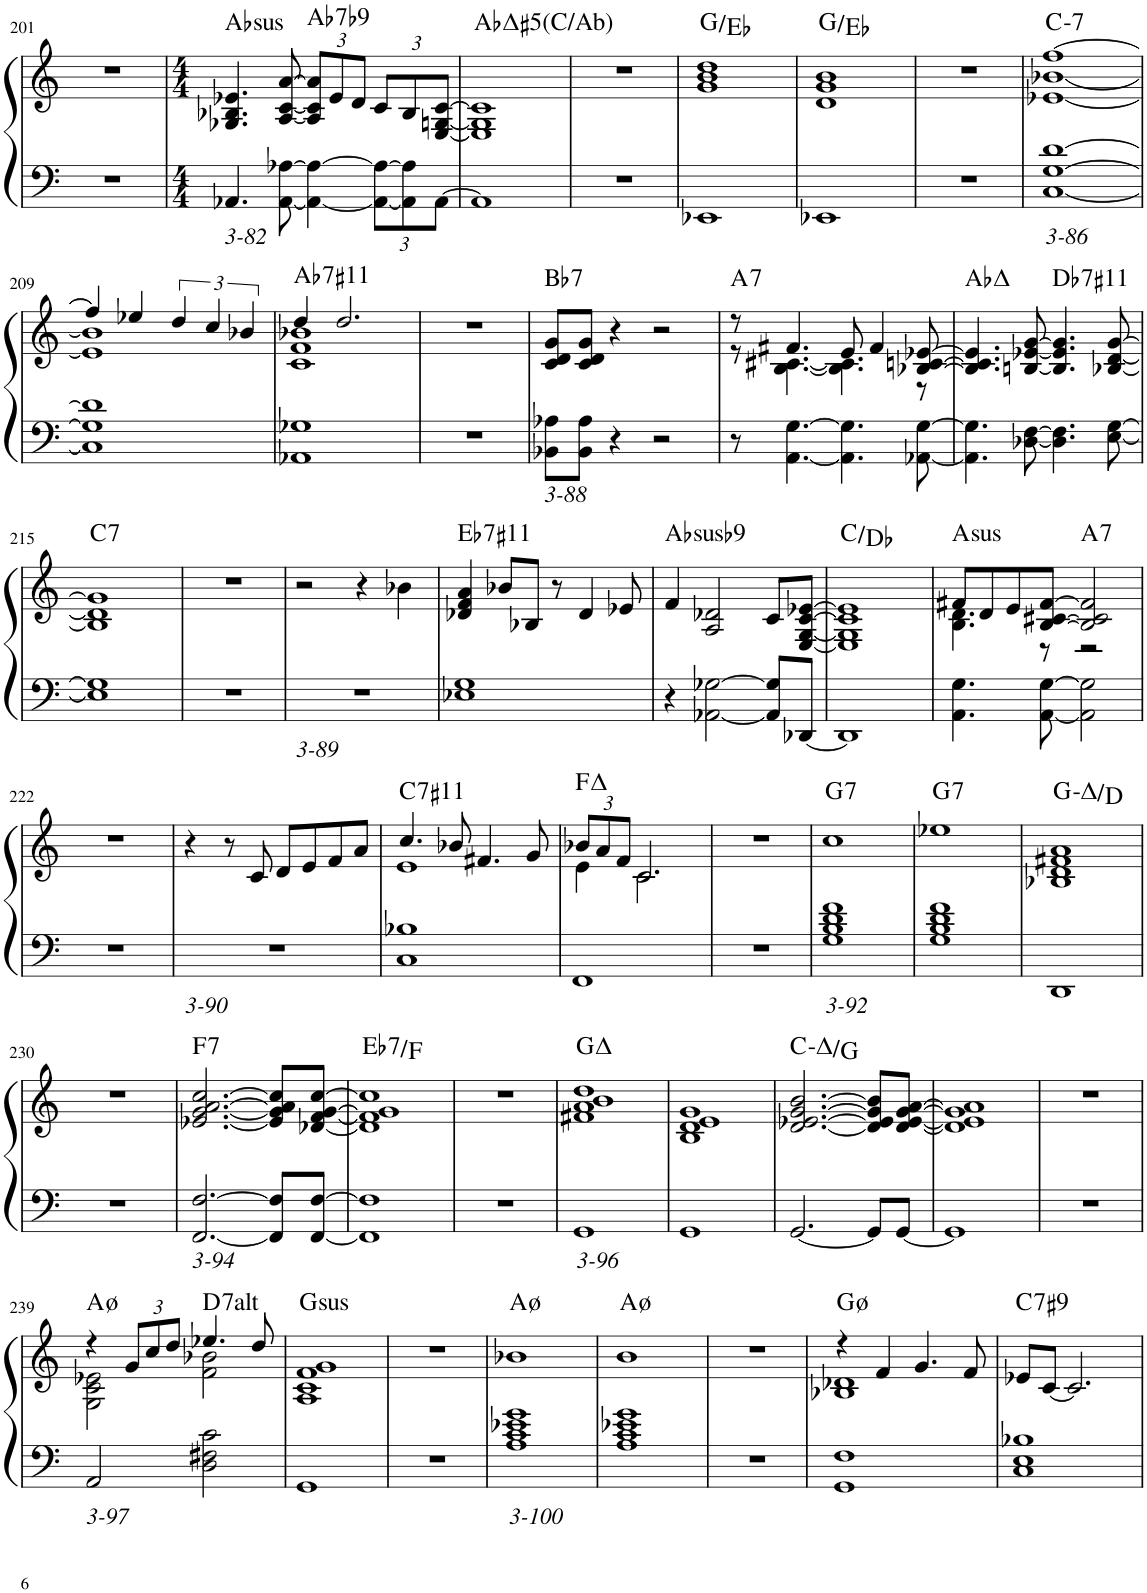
**kern	**kern	**harte
*part1	*part1	*part1
*staff2	*staff1	*
*I"Piano	*	*
*I'Pno.	*	*
!!LO:PB:g=z
*clefF4	*clefG2	*
*k[]	*k[]	*
*M3/4	*M3/4	*
=201	=201	=201
2.r	2.r	.
=202	=202	=202
*M4/4	*M4/4	*
!LO:TX:b:i:t=3-82	!	!LO:H:kt=sus
4.AA-X/	4.G-X/ 4.B-X/ 4.e-X/	Ab:sus4
[8AA-\ [8A-X\	[8A/ [8c/ [8a/	.
*	*Xbrackettup	*
!	!	!LO:H:kt=7
4AA-\_ 4A-\_	12A/] 12c/] 12a/]L	Ab:7(b9)
.	12e-/	.
.	12d/J	.
*Xbrackettup	*	*
12AA-\_ 12A-\_L	12c/L	.
12AA-\] 12A-\]	12B-/	.
[12AA-\J	[12E/ [12Gn/ [12c/J	.
=203	=203	=203
1AA-]	1E] 1G] 1c]	Ab:(3,#5)
=204	=204	=204
1r	1r	.
=205	=205	=205
1EE-X	1g 1b 1dd	G:maj/b6
=206	=206	=206
1EE-X	1d 1g 1b	G:maj/b6
=207	=207	=207
1r	1r	.
=208	=208	=208
*	*^	*
!LO:TX:b:i:t=3-86	!	!	!LO:H:kt=7
[1C [1G [1d	[1ff	[1e-X [1b-X	C:min7
!!LO:LB:g=z	!!
=209	=209	=209	=209
1C] 1G] 1d]	4ff/]	1e-] 1b-]	.
.	4ee-X/	.	.
*	*brackettup	*	*
.	6dd/	.	.
.	6cc/	.	.
.	6b-X/	.	.
=210	=210	=210	=210
!	!	!	!LO:H:kt=7
1AA-X 1G-X	4dd/	1c 1f 1b-X	Ab:7(#11)
.	2.dd/	.	.
*	*v	*v	*
=211	=211	=211
1r	1r	.
=212	=212	=212
!LO:TX:b:i:t=3-88	!	!LO:H:kt=7
8BB-X\ 8A-X\L	8c/ 8d/ 8g/L	Bb:7
8BB-\ 8A-\J	8c/ 8d/ 8g/J	.
4r	4r	.
2r	2r	.
=213	=213	=213
*	*^	*
!	!	!	!LO:H:kt=7
8r	8r	8r	A:7
[4.AA\ [4.G\	4.f#X/	[4.B\ [4.c#X\	.
4.AA\] 4.G\]	8e/	4.B\] 4.c#\]	.
.	4f#/	.	.
[8AA-X\ [8G\	[8B-X/ [8cn/ [8e-X/	8r	.
*	*v	*v	*
=214	=214	=214
4.AA-\] 4.G\]	4.B-/] 4.c/] 4.e-/]	Ab:maj
[8D-X\ [8F\	[8Bn/ [8e-X/ [8g/	.
!	!	!LO:H:kt=7
4.D-\] 4.F\]	4.B/] 4.e-/] 4.g/]	Db:7(#11)
[8E\ [8G\	[8B-X/ [8d/ [8g/	.
!!LO:LB:g=z
=215	=215	=215
!	!	!LO:H:kt=7
1E] 1G]	1B-] 1d] 1g]	C:7
=216	=216	=216
1r	1r	.
=217	=217	=217
!LO:TX:b:i:t=3-89	!	!
1r	2r	.
.	4r	.
.	4b-X\	.
=218	=218	=218
!	!	!LO:H:kt=7
1E-X 1G	4d-X/ 4f/ 4a/	Eb:7(#11)
.	8b-X/L	.
.	8B-X/J	.
.	8r	.
.	4d-/	.
.	8e-X/	.
=219	=219	=219
!	!	!LO:H:kt=b9
4r	4f/	Ab:maj
[2AA-X\ [2G-X\	2A/ 2d-X/	.
8AA-/] 8G-/]L	8c/L	.
[8DD-X/J	[8E/ [8G/ [8c/ [8e-X/J	.
=220	=220	=220
1DD-]	1E] 1G] 1c] 1e-]	C:maj/b2
=221	=221	=221
*	*^	*
!	!	!	!LO:H:kt=sus
4.AA\ 4.G\	8f#X/L	4.B\ 4.d\	A:sus4
.	8d/	.	.
.	8e/	.	.
[8AA\ [8G\	[8B/ [8c#X/ [8f#/J	8r	.
!	!	!	!LO:H:kt=7
2AA\] 2G\]	2B/] 2c#/] 2f#/]	2r	A:7
*	*v	*v	*
!!LO:LB:g=z
=222	=222	=222
1r	1r	.
=223	=223	=223
!LO:TX:b:i:t=3-90	!	!
1r	4r	.
.	8r	.
.	8c/	.
.	8d/L	.
.	8e/	.
.	8f/	.
.	8a/J	.
=224	=224	=224
*	*^	*
!	!	!	!LO:H:kt=7
1C 1B-X	4.cc/	1e	C:7(#11)
.	8b-X/	.	.
.	4.f#X/	.	.
.	8g/	.	.
=225	=225	=225	=225
*	*Xbrackettup	*	*
1FF	12b-X/L	4e\	F:maj
.	12a/	.	.
.	12f/J	.	.
.	2.c/	2.c\	.
*	*v	*v	*
=226	=226	=226
1r	1r	.
=227	=227	=227
!LO:TX:b:i:t=3-92	!	!LO:H:kt=7
1G 1B 1d 1f	1cc	G:7
=228	=228	=228
!	!	!LO:H:kt=7
1G 1B 1d 1f	1ee-X	G:7
=229	=229	=229
!	!	!LO:H:kt=t7
1DD	1B-X 1d 1f#X 1a	G:minmaj7/5
!!LO:LB:g=z
=230	=230	=230
1r	1r	.
=231	=231	=231
!LO:TX:b:i:t=3-94	!	!LO:H:kt=7
[2.FF/ [2.F/	[2.e-X/ [2.g/ [2.a/ [2.cc/	F:7
8FF/] 8F/]L	8e-/] 8g/] 8a/] 8cc/]L	.
[8FF/ [8F/J	[8d-X/ [8f/ [8g/ [8cc/J	.
=232	=232	=232
!	!	!LO:H:kt=7
1FF] 1F]	1d-] 1f] 1g] 1cc]	Eb:7/2
=233	=233	=233
1r	1r	.
=234	=234	=234
!LO:TX:b:i:t=3-96	!	!
1GG	1f#X 1a 1b 1dd	G:maj
=235	=235	=235
1GG	1B 1d 1e 1g	.
=236	=236	=236
!	!	!LO:H:kt=t7
[2.GG/	[2.d/ [2.e-X/ [2.g/ [2.b/	C:minmaj7/5
8GG/L]	8d/] 8e-/] 8g/] 8b/]L	.
[8GG/J	[8d/ [8e-/ [8g/ [8a/J	.
=237	=237	=237
1GG]	1d] 1e-] 1g] 1a]	.
=238	=238	=238
1r	1r	.
!!LO:LB:g=z
=239	=239	=239
*	*^	*
!LO:TX:b:i:t=3-97	!	!	!
2AA/	4r	2G\ 2c\ 2e-X\	A:hdim7
.	12g/L	.	.
.	12cc/	.	.
.	12dd/J	.	.
!	!	!	!LO:H:kt=7
2D\ 2F#X\ 2c\	4.ee-X/	2f\ 2b-X\	D:(3,b5,#5,b7,b9,#9)
.	8dd/	.	.
*	*v	*v	*
=240	=240	=240
!	!	!LO:H:kt=sus
1GG	1A 1c 1f 1g	G:sus4
=241	=241	=241
1r	1r	.
=242	=242	=242
!LO:TX:b:i:t=3-100	!	!
1A 1c 1e-X 1g	1b-X	A:hdim7
=243	=243	=243
1A 1c 1e-X 1g	1b	A:hdim7
=244	=244	=244
1r	1r	.
=245	=245	=245
*	*^	*
1GG 1F	4r	1B-X 1d-X	G:hdim7
.	4f/	.	.
.	4.g/	.	.
.	8f/	.	.
*	*v	*v	*
=246	=246	=246
1C 1E 1B-X	8e-X/L	.
.	[8c/J	.
.	2.c/]	.
=	=	=
*-	*-	*-
